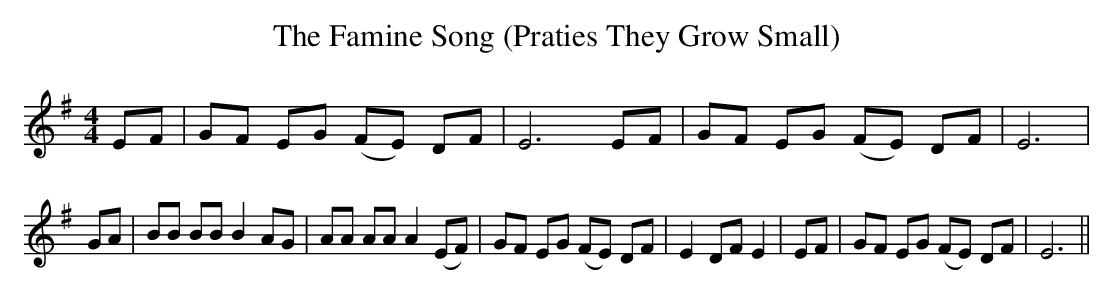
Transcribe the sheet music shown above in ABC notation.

X:1
T:The Famine Song (Praties They Grow Small)
M:4/4
L:1/8
K:G
EF| GF EG (FE) DF| E6 EF| GF EG (FE) DF| E6|
GA| BB BB B2 AG| AA AA A2(EF)|\
GF EG (FE) DF| E2 DF E2| EF| GF EG (FE) DF| E6||
